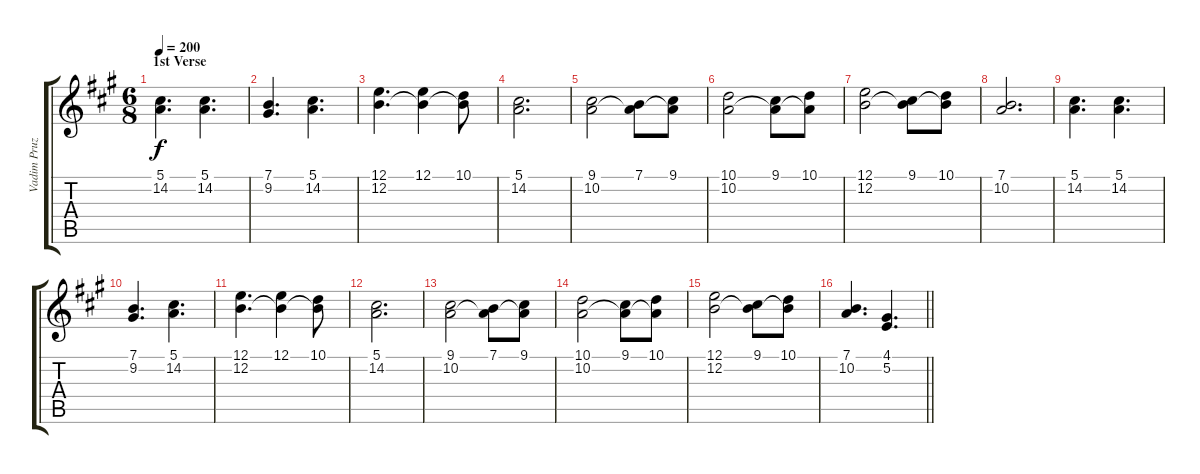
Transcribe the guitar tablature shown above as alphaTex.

\track ("Vadim Pruzhanov | Keyboard 3" "Vadim Pruz") {instrument stringensemble1}
\staff {score tabs}
\tuning (E4 B3 G3 D3 A2 E2) {hide}
\ts (6 8)
\section ("" "1st Verse")
\tempo 200
\clef g2
\ks a
(5.1 14.2).4{d dy f} (5.1 14.2).4{d} |
(7.1 9.2).4{d} (5.1 14.2).4{d} |
(12.1 12.2).4{d} (12.1 12.2{t}).4 (10.1 12.2{t}).8 |
(5.1 14.2).2{d} |
(9.1 10.2).2 (7.1 10.2{t}).8 (9.1 10.2{t}).8 |
(10.1 10.2).2 (9.1 10.2{t}).8 (10.1 10.2{t}).8 |
(12.1 12.2).2 (9.1 12.2{t}).8 (10.1 12.2{t}).8 |
(7.1 10.2).2{d} |
(5.1 14.2).4{d} (5.1 14.2).4{d} |
(7.1 9.2).4{d} (5.1 14.2).4{d} |
(12.1 12.2).4{d} (12.1 12.2{t}).4 (10.1 12.2{t}).8 |
(5.1 14.2).2{d} |
(9.1 10.2).2{volume 8 instrument orchestrahit} (7.1 10.2{t}).8 (9.1 10.2{t}).8 |
(10.1 10.2).2 (9.1 10.2{t}).8 (10.1 10.2{t}).8 |
(12.1 12.2).2 (9.1 12.2{t}).8{volume 11 instrument stringensemble1} (10.1 12.2{t}).8 |
\barLineRight lightlight
(7.1 10.2).4{d} (4.1 5.2).4{d}
